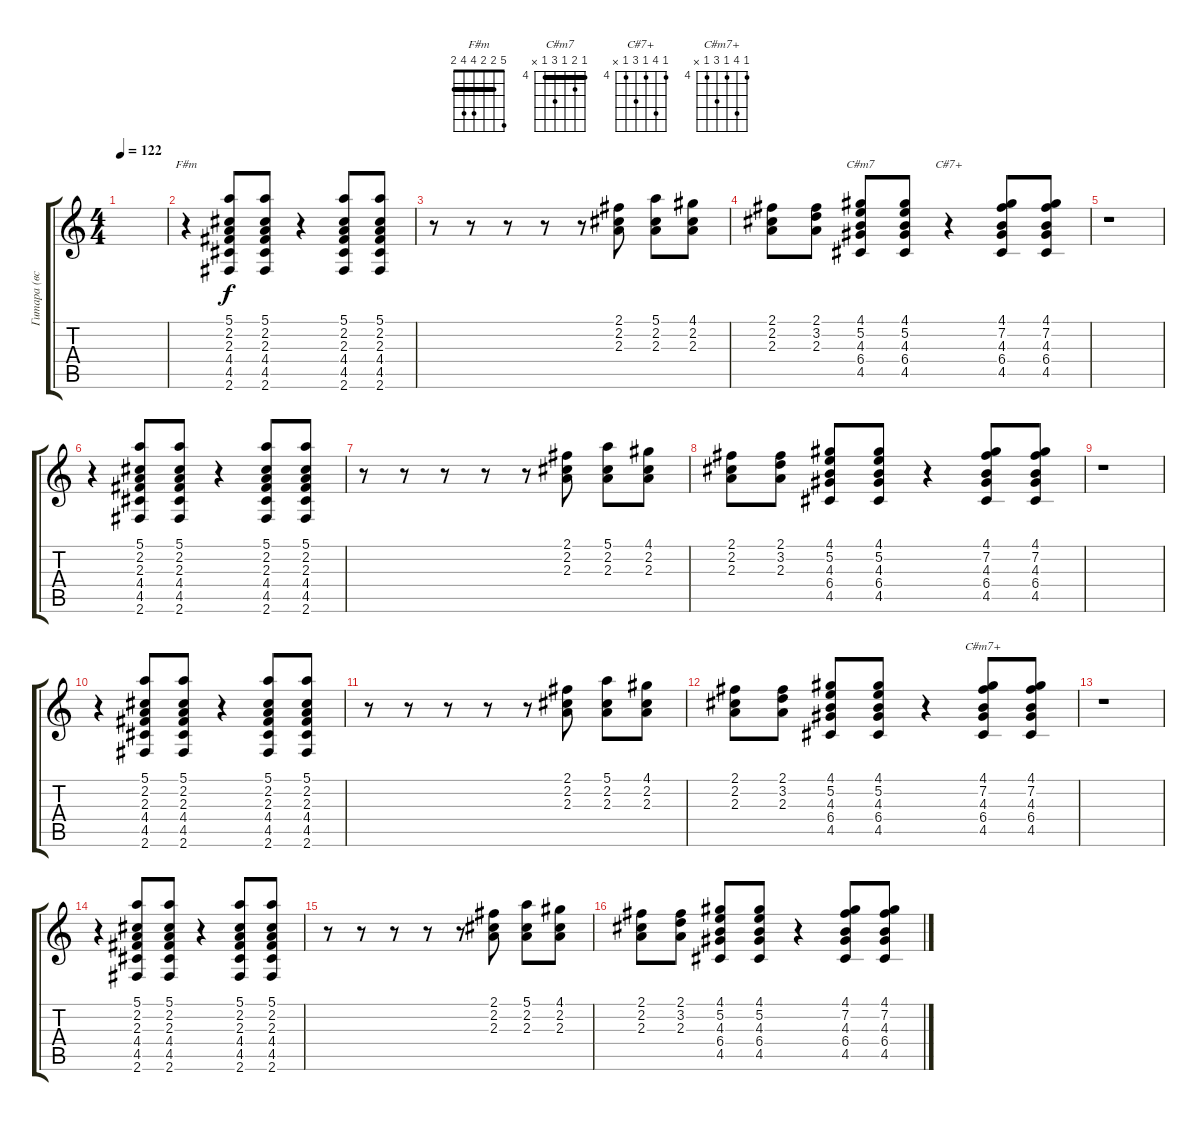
\track ("Гитара (вступление и куплет) ак." "Гитара (вс") {instrument acousticguitarsteel}
\staff {score tabs}
\tuning (E4 B3 G3 D3 A2 E2) {hide}
\chord ("F#m" 5 2 2 4 4 2) {barre 2}
\chord ("C#m7" 4 5 4 6 4 x) {firstfret 4 barre 4}
\chord ("C#7+" 4 7 4 6 4 x) {firstfret 4}
\chord ("C#m7+" 4 7 4 6 4 x) {firstfret 4}
\ts (4 4)
\tempo 122
\clef g2
\ks c
|
r.4{ch "F#m"} (5.1 2.2 2.3 4.4 4.5 2.6).8 (5.1 2.2 2.3 4.4 4.5 2.6).8 r.4 (5.1 2.2 2.3 4.4 4.5 2.6).8 (5.1 2.2 2.3 4.4 4.5 2.6).8 |
r.8 r.8 r.8 r.8 r.8 (2.1 2.2 2.3).8 (5.1 2.2 2.3).8 (4.1 2.2 2.3).8 |
(2.1 2.2 2.3).8 (2.1 3.2 2.3).8 (4.1 5.2 4.3 6.4 4.5).8{ch "C#m7"} (4.1 5.2 4.3 6.4 4.5).8 r.4{ch "C#7+"} (4.1 7.2 4.3 6.4 4.5).8 (4.1 7.2 4.3 6.4 4.5).8 |
r.1 |
r.4 (5.1 2.2 2.3 4.4 4.5 2.6).8 (5.1 2.2 2.3 4.4 4.5 2.6).8 r.4 (5.1 2.2 2.3 4.4 4.5 2.6).8 (5.1 2.2 2.3 4.4 4.5 2.6).8 |
r.8 r.8 r.8 r.8 r.8 (2.1 2.2 2.3).8 (5.1 2.2 2.3).8 (4.1 2.2 2.3).8 |
(2.1 2.2 2.3).8 (2.1 3.2 2.3).8 (4.1 5.2 4.3 6.4 4.5).8 (4.1 5.2 4.3 6.4 4.5).8 r.4 (4.1 7.2 4.3 6.4 4.5).8 (4.1 7.2 4.3 6.4 4.5).8 |
r.1 |
r.4 (5.1 2.2 2.3 4.4 4.5 2.6).8 (5.1 2.2 2.3 4.4 4.5 2.6).8 r.4 (5.1 2.2 2.3 4.4 4.5 2.6).8 (5.1 2.2 2.3 4.4 4.5 2.6).8 |
r.8 r.8 r.8 r.8 r.8 (2.1 2.2 2.3).8 (5.1 2.2 2.3).8 (4.1 2.2 2.3).8 |
(2.1 2.2 2.3).8 (2.1 3.2 2.3).8 (4.1 5.2 4.3 6.4 4.5).8 (4.1 5.2 4.3 6.4 4.5).8 r.4 (4.1 7.2 4.3 6.4 4.5).8{ch "C#m7+"} (4.1 7.2 4.3 6.4 4.5).8 |
r.1 |
r.4 (5.1 2.2 2.3 4.4 4.5 2.6).8 (5.1 2.2 2.3 4.4 4.5 2.6).8 r.4 (5.1 2.2 2.3 4.4 4.5 2.6).8 (5.1 2.2 2.3 4.4 4.5 2.6).8 |
r.8 r.8 r.8 r.8 r.8 (2.1 2.2 2.3).8 (5.1 2.2 2.3).8 (4.1 2.2 2.3).8 |
(2.1 2.2 2.3).8 (2.1 3.2 2.3).8 (4.1 5.2 4.3 6.4 4.5).8 (4.1 5.2 4.3 6.4 4.5).8 r.4 (4.1 7.2 4.3 6.4 4.5).8 (4.1 7.2 4.3 6.4 4.5).8
